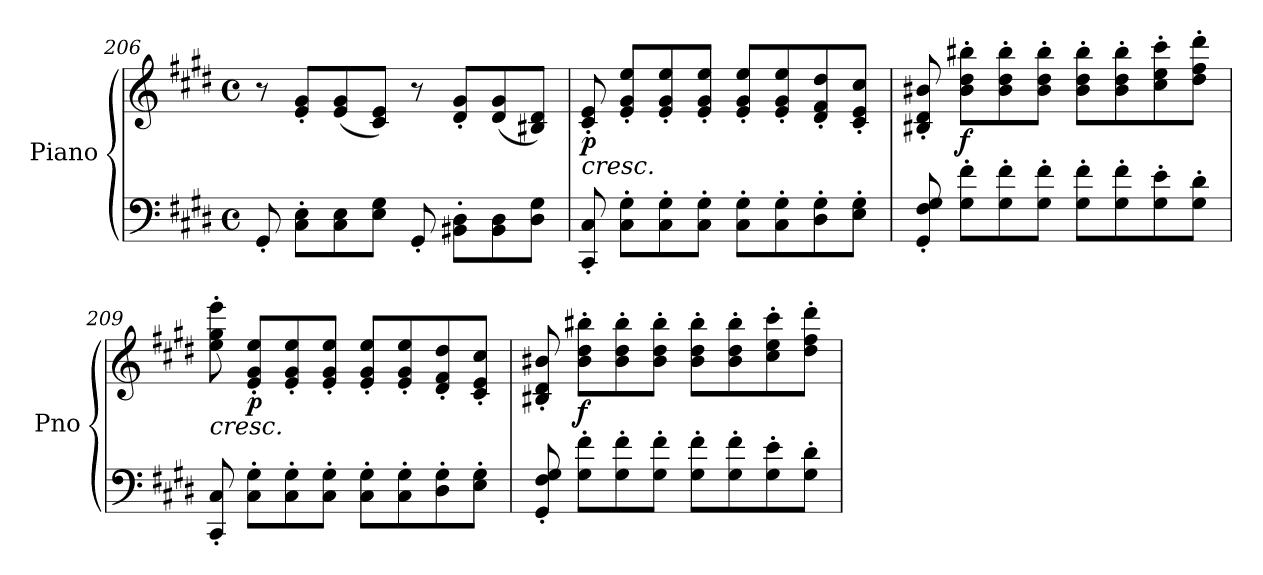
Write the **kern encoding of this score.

**kern	**kern	**dynam
*part1	*part1	*part1
*staff2	*staff1	*staff1/2
*I"Piano	*	*
*I'Pno	*	*
*clefF4	*clefG2	*
*k[f#c#g#d#]	*k[f#c#g#d#]	*
*M4/4	*M4/4	*
*met(c)	*met(c)	*
=206	=206	=206
8GG#'/	8r	.
8C#\' 8E\'L	8e/' 8g#/'L	.
8C#\ 8E\	(<8e/ 8g#/	.
8E\ 8G#\J	8c#/ 8e/J)	.
8GG#'/	8r	.
8BB#X\' 8D#\'L	8d#/' 8g#/'L	.
8BB#\ 8D#\	(<8d#/ 8g#/	.
8D#\ 8G#\J	8B#X/ 8d#/J)	.
=207	=207	=207
!	!LO:TX:b:i:t=cresc.	!
!	!	!LO:DY:b
8CC#/' 8C#/'	8c#/' 8e/'	p
8C#\' 8G#\'L	8e/' 8g#/' 8ee/'L	.
8C#\' 8G#\'	8e/' 8g#/' 8ee/'	.
8C#\' 8G#\'J	8e/' 8g#/' 8ee/'J	.
8C#\' 8G#\'L	8e/' 8g#/' 8ee/'L	.
8C#\' 8G#\'	8e/' 8g#/' 8ee/'	.
8D#\' 8G#\'	8d#/' 8f#/' 8dd#/'	.
8E\' 8G#\'J	8c#/' 8e/' 8cc#/'J	.
=208	=208	=208
8GG#/' 8F#/' 8G#/'	8B#X/' 8d#/' 8b#X/'	.
!	!	!LO:DY:b
8G#\' 8f#\'L	8b#\' 8dd#\' 8bb#X\'L	f
8G#\' 8f#\'	8b#\' 8dd#\' 8bb#\'	.
8G#\' 8f#\'J	8b#\' 8dd#\' 8bb#\'J	.
8G#\' 8f#\'L	8b#\' 8dd#\' 8bb#\'L	.
8G#\' 8f#\'	8b#\' 8dd#\' 8bb#\'	.
8G#\' 8e\'	8cc#\' 8ee\' 8ccc#\'	.
8G#\' 8d#\'J	8dd#\' 8ff#\' 8ddd#\'J	.
=209	=209	=209
!	!LO:TX:b:i:t=cresc.	!
8CC#/' 8C#/'	8ee\' 8gg#\' 8eee\'	.
!	!	!LO:DY:b
8C#\' 8G#\'L	8e/' 8g#/' 8ee/'L	p
8C#\' 8G#\'	8e/' 8g#/' 8ee/'	.
8C#\' 8G#\'J	8e/' 8g#/' 8ee/'J	.
8C#\' 8G#\'L	8e/' 8g#/' 8ee/'L	.
8C#\' 8G#\'	8e/' 8g#/' 8ee/'	.
8D#\' 8G#\'	8d#/' 8f#/' 8dd#/'	.
8E\' 8G#\'J	8c#/' 8e/' 8cc#/'J	.
=210	=210	=210
8GG#/' 8F#/' 8G#/'	8B#X/' 8d#/' 8b#X/'	.
!	!	!LO:DY:b
8G#\' 8f#\'L	8b#\' 8dd#\' 8bb#X\'L	f
8G#\' 8f#\'	8b#\' 8dd#\' 8bb#\'	.
8G#\' 8f#\'J	8b#\' 8dd#\' 8bb#\'J	.
8G#\' 8f#\'L	8b#\' 8dd#\' 8bb#\'L	.
8G#\' 8f#\'	8b#\' 8dd#\' 8bb#\'	.
8G#\' 8e\'	8cc#\' 8ee\' 8ccc#\'	.
8G#\' 8d#\'J	8dd#\' 8ff#\' 8ddd#\'J	.
=	=	=
*-	*-	*-
